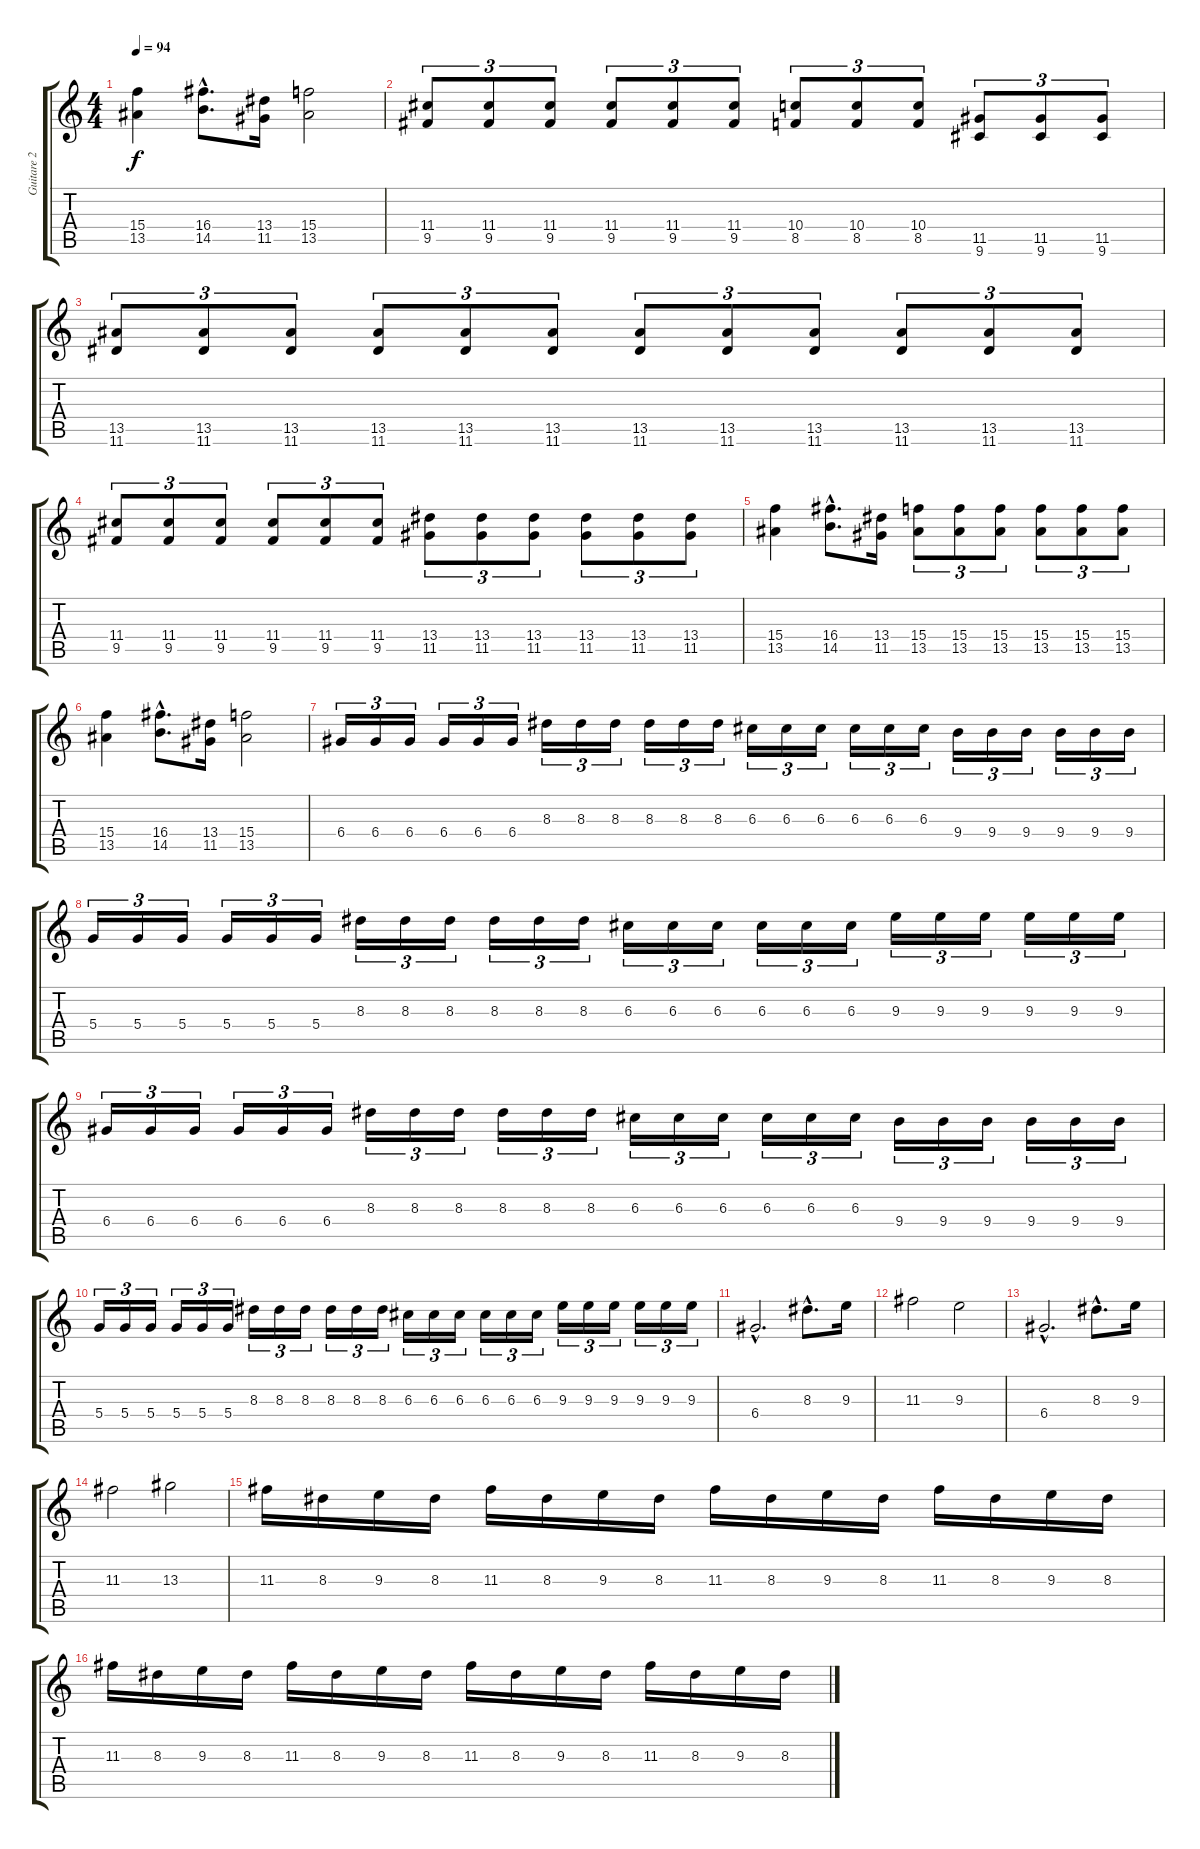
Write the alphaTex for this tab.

\track ("Guitare 2" "Guitare 2") {instrument distortionguitar}
\staff {score tabs}
\tuning (E4 B3 G3 D3 A2 E2) {hide}
\ts (4 4)
\tempo 94
\clef g2
\ks c
(15.4 13.5).4{dy f} (16.4{hac} 14.5{hac}).8{d} (13.4 11.5).16 (15.4 13.5).2 |
(11.4 9.5).8{tu (3 2)} (11.4 9.5).8{tu (3 2)} (11.4 9.5).8{tu (3 2)} (11.4 9.5).8{tu (3 2)} (11.4 9.5).8{tu (3 2)} (11.4 9.5).8{tu (3 2)} (10.4 8.5).8{tu (3 2)} (10.4 8.5).8{tu (3 2)} (10.4 8.5).8{tu (3 2)} (11.5 9.6).8{tu (3 2)} (11.5 9.6).8{tu (3 2)} (11.5 9.6).8{tu (3 2)} |
(13.5 11.6).8{tu (3 2)} (13.5 11.6).8{tu (3 2)} (13.5 11.6).8{tu (3 2)} (13.5 11.6).8{tu (3 2)} (13.5 11.6).8{tu (3 2)} (13.5 11.6).8{tu (3 2)} (13.5 11.6).8{tu (3 2)} (13.5 11.6).8{tu (3 2)} (13.5 11.6).8{tu (3 2)} (13.5 11.6).8{tu (3 2)} (13.5 11.6).8{tu (3 2)} (13.5 11.6).8{tu (3 2)} |
(11.4 9.5).8{tu (3 2)} (11.4 9.5).8{tu (3 2)} (11.4 9.5).8{tu (3 2)} (11.4 9.5).8{tu (3 2)} (11.4 9.5).8{tu (3 2)} (11.4 9.5).8{tu (3 2)} (13.4 11.5).8{tu (3 2)} (13.4 11.5).8{tu (3 2)} (13.4 11.5).8{tu (3 2)} (13.4 11.5).8{tu (3 2)} (13.4 11.5).8{tu (3 2)} (13.4 11.5).8{tu (3 2)} |
(15.4 13.5).4 (16.4{hac} 14.5{hac}).8{d} (13.4 11.5).16 (15.4 13.5).8{tu (3 2)} (15.4 13.5).8{tu (3 2)} (15.4 13.5).8{tu (3 2)} (15.4 13.5).8{tu (3 2)} (15.4 13.5).8{tu (3 2)} (15.4 13.5).8{tu (3 2)} |
(15.4 13.5).4 (16.4{hac} 14.5{hac}).8{d} (13.4 11.5).16 (15.4 13.5).2 |
6.4.16{tu (3 2)} 6.4.16{tu (3 2)} 6.4.16{tu (3 2)} 6.4.16{tu (3 2)} 6.4.16{tu (3 2)} 6.4.16{tu (3 2)} 8.3.16{tu (3 2)} 8.3.16{tu (3 2)} 8.3.16{tu (3 2)} 8.3.16{tu (3 2)} 8.3.16{tu (3 2)} 8.3.16{tu (3 2)} 6.3.16{tu (3 2)} 6.3.16{tu (3 2)} 6.3.16{tu (3 2)} 6.3.16{tu (3 2)} 6.3.16{tu (3 2)} 6.3.16{tu (3 2)} 9.4.16{tu (3 2)} 9.4.16{tu (3 2)} 9.4.16{tu (3 2)} 9.4.16{tu (3 2)} 9.4.16{tu (3 2)} 9.4.16{tu (3 2)} |
5.4.16{tu (3 2)} 5.4.16{tu (3 2)} 5.4.16{tu (3 2)} 5.4.16{tu (3 2)} 5.4.16{tu (3 2)} 5.4.16{tu (3 2)} 8.3.16{tu (3 2)} 8.3.16{tu (3 2)} 8.3.16{tu (3 2)} 8.3.16{tu (3 2)} 8.3.16{tu (3 2)} 8.3.16{tu (3 2)} 6.3.16{tu (3 2)} 6.3.16{tu (3 2)} 6.3.16{tu (3 2)} 6.3.16{tu (3 2)} 6.3.16{tu (3 2)} 6.3.16{tu (3 2)} 9.3.16{tu (3 2)} 9.3.16{tu (3 2)} 9.3.16{tu (3 2)} 9.3.16{tu (3 2)} 9.3.16{tu (3 2)} 9.3.16{tu (3 2)} |
6.4.16{tu (3 2)} 6.4.16{tu (3 2)} 6.4.16{tu (3 2)} 6.4.16{tu (3 2)} 6.4.16{tu (3 2)} 6.4.16{tu (3 2)} 8.3.16{tu (3 2)} 8.3.16{tu (3 2)} 8.3.16{tu (3 2)} 8.3.16{tu (3 2)} 8.3.16{tu (3 2)} 8.3.16{tu (3 2)} 6.3.16{tu (3 2)} 6.3.16{tu (3 2)} 6.3.16{tu (3 2)} 6.3.16{tu (3 2)} 6.3.16{tu (3 2)} 6.3.16{tu (3 2)} 9.4.16{tu (3 2)} 9.4.16{tu (3 2)} 9.4.16{tu (3 2)} 9.4.16{tu (3 2)} 9.4.16{tu (3 2)} 9.4.16{tu (3 2)} |
5.4.16{tu (3 2)} 5.4.16{tu (3 2)} 5.4.16{tu (3 2)} 5.4.16{tu (3 2)} 5.4.16{tu (3 2)} 5.4.16{tu (3 2)} 8.3.16{tu (3 2)} 8.3.16{tu (3 2)} 8.3.16{tu (3 2)} 8.3.16{tu (3 2)} 8.3.16{tu (3 2)} 8.3.16{tu (3 2)} 6.3.16{tu (3 2)} 6.3.16{tu (3 2)} 6.3.16{tu (3 2)} 6.3.16{tu (3 2)} 6.3.16{tu (3 2)} 6.3.16{tu (3 2)} 9.3.16{tu (3 2)} 9.3.16{tu (3 2)} 9.3.16{tu (3 2)} 9.3.16{tu (3 2)} 9.3.16{tu (3 2)} 9.3.16{tu (3 2)} |
6.4{hac}.2{d} 8.3{hac}.8{d} 9.3.16 |
11.3.2 9.3.2 |
6.4{hac}.2{d} 8.3{hac}.8{d} 9.3.16 |
11.3.2 13.3.2 |
11.3.16 8.3.16 9.3.16 8.3.16 11.3.16 8.3.16 9.3.16 8.3.16 11.3.16 8.3.16 9.3.16 8.3.16 11.3.16 8.3.16 9.3.16 8.3.16 |
11.3.16 8.3.16 9.3.16 8.3.16 11.3.16 8.3.16 9.3.16 8.3.16 11.3.16 8.3.16 9.3.16 8.3.16 11.3.16 8.3.16 9.3.16 8.3.16
